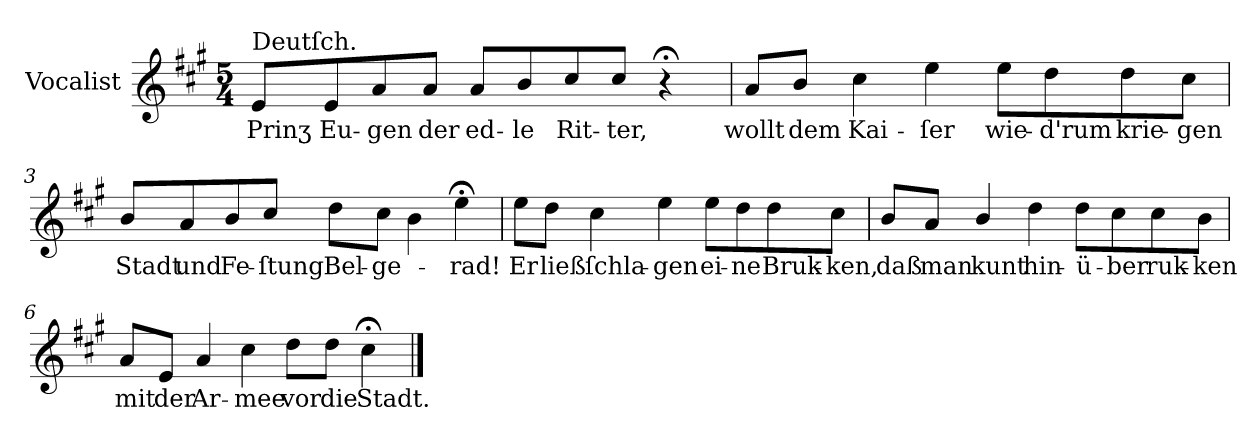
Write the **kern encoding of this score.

**kern	**text
*part1	*part1
*staff1	*staff1
*I"Vocalist	*
*k[f#c#g#]	*
*A:	*
*M5/4	*
=1	=1
!LO:TX:a:t=Deutſch.	!
8eL	Prinʒ
8e	Eu-
8a	-gen
8aJ	der
8aL	ed-
8b/	-le
8cc#	Rit-
8cc#J	-ter,
4r;<	.
=2	=2
8aL	wollt
8b/J	dem
4cc#	Kai-
4ee	-ſer
8eeL	wie-
8dd	-d'rum
8dd	krie-
8cc#J	-gen
=3	=3
8b/L	Stadt
8a	und
8b/	Fe-
8cc#J	-ſtung
8ddL	Bel-
8cc#J	-ge-
4b	.
4ee;<	-rad!
=4	=4
8eeL	Er
8ddJ	ließ
4cc#	ſchla-
4ee	-gen
8eeL	ei-
8dd	-ne
8dd	Bruk-
8cc#J	-ken,
=5	=5
8b/L	daß
8aJ	man
4b/	kunt
4dd	hin-
8ddL	-ü-
8cc#	-ber
8cc#	ruk-
8bJ	-ken
=6	=6
8aL	mit
8eJ	der
4a	Ar-
4cc#	-mee
8ddL	vor
8ddJ	die
4cc#;<	Stadt.
==	==
*-	*-
